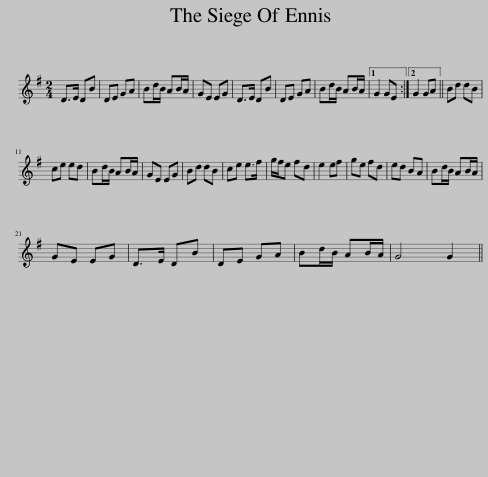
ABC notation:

X:1
L:1/8
M:2/4
I:linebreak $
K:G
V:1 treble
V:1
 D>E DB | DE GA | Bd/B/ AB/A/ | GE EG | D>E DB | %5
 DE GA | Bd/B/ AB/A/ |1 G2 GE :|2 G2 GA || Bd dB |$ %10
 ce ed | Bd/B/ AB/A/ | GE EG | Bd dB | ce e>f | %15
 g/f/e fd | e2 ef | ge fd | ed BA | Bd/B/ AB/A/ |$ %20
 GE EG | D>E DB | DE GA | Bd/B/ AB/A/ | G4 G2 || %25
